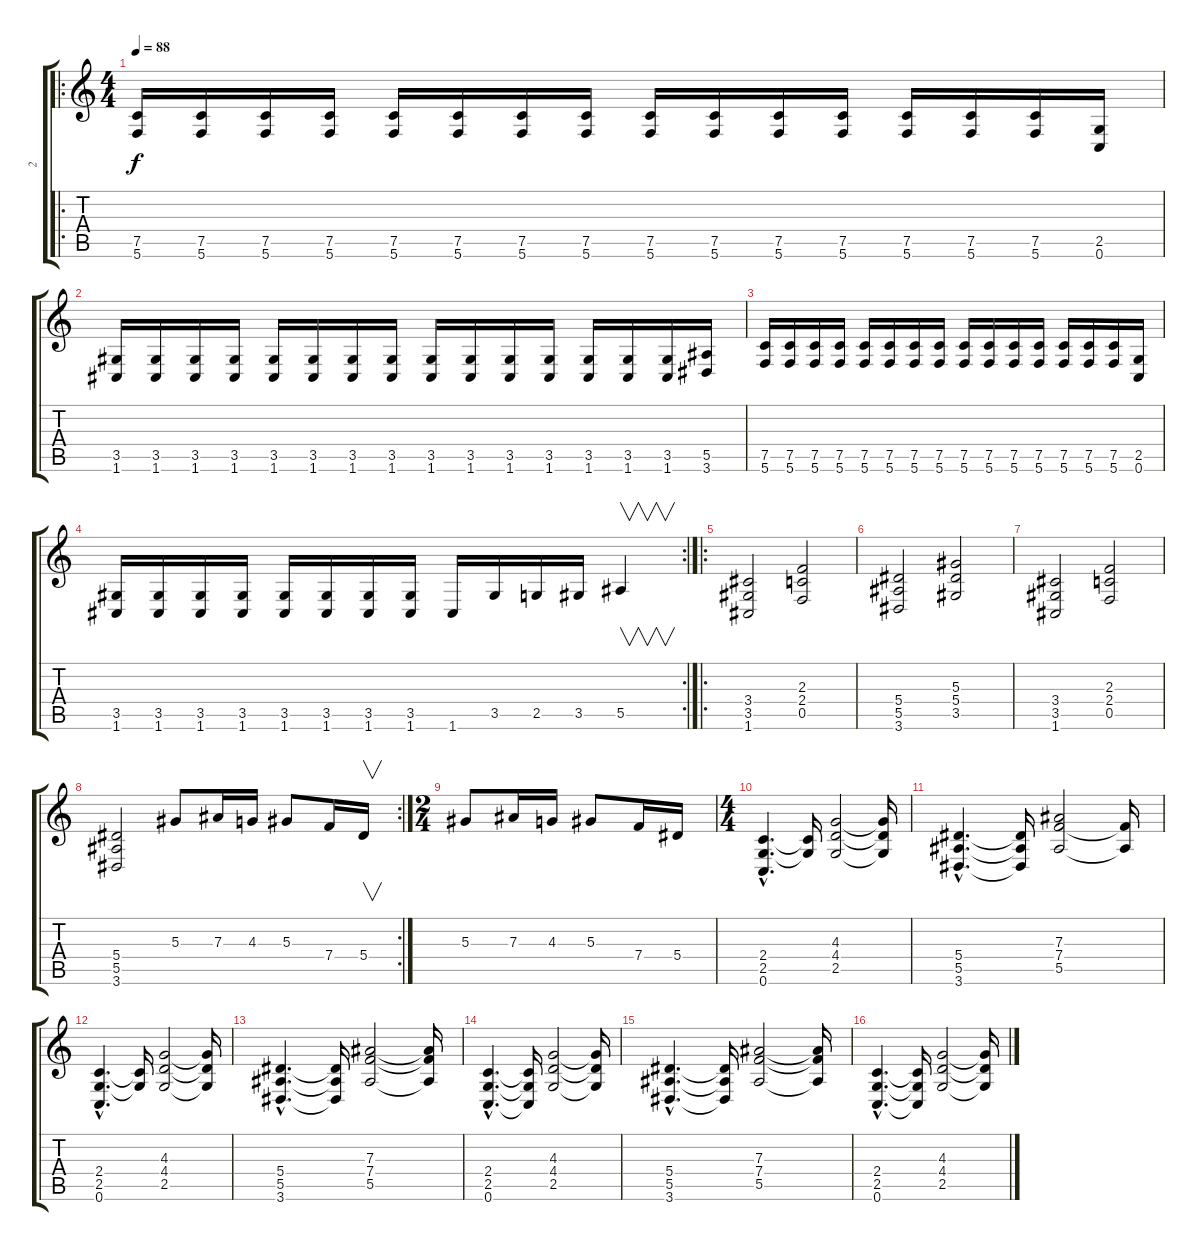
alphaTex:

\track ("2" "2") {instrument distortionguitar}
\staff {score tabs}
\tuning (C4 G3 Eb3 Bb2 F2 C2) {hide}
\ro
\ts (4 4)
\tempo 88
\clef g2
\ks c
(7.5 5.6).16{dy f} (7.5 5.6).16 (7.5 5.6).16 (7.5 5.6).16 (7.5 5.6).16 (7.5 5.6).16 (7.5 5.6).16 (7.5 5.6).16 (7.5 5.6).16 (7.5 5.6).16 (7.5 5.6).16 (7.5 5.6).16 (7.5 5.6).16 (7.5 5.6).16 (7.5 5.6).16 (2.5 0.6).16 |
(3.5 1.6).16 (3.5 1.6).16 (3.5 1.6).16 (3.5 1.6).16 (3.5 1.6).16 (3.5 1.6).16 (3.5 1.6).16 (3.5 1.6).16 (3.5 1.6).16 (3.5 1.6).16 (3.5 1.6).16 (3.5 1.6).16 (3.5 1.6).16 (3.5 1.6).16 (3.5 1.6).16 (5.5 3.6).16 |
(7.5 5.6).16 (7.5 5.6).16 (7.5 5.6).16 (7.5 5.6).16 (7.5 5.6).16 (7.5 5.6).16 (7.5 5.6).16 (7.5 5.6).16 (7.5 5.6).16 (7.5 5.6).16 (7.5 5.6).16 (7.5 5.6).16 (7.5 5.6).16 (7.5 5.6).16 (7.5 5.6).16 (2.5 0.6).16 |
\rc 2
(3.5 1.6).16 (3.5 1.6).16 (3.5 1.6).16 (3.5 1.6).16 (3.5 1.6).16 (3.5 1.6).16 (3.5 1.6).16 (3.5 1.6).16 1.6.16 3.5.16 2.5.16 3.5.16 5.5.4{v} |
\ro
(3.4 3.5 1.6).2{volume 13} (2.3 2.4 0.5).2 |
(5.4 5.5 3.6).2 (5.3 5.4 3.5).2 |
(3.4 3.5 1.6).2 (2.3 2.4 0.5).2 |
\rc 2
(5.4 5.5 3.6).2 5.3.8 7.3.16 4.3.16 5.3.8 7.4.16 5.4.16{v} |
\ts (2 4)
5.3.8 7.3.16 4.3.16 5.3.8 7.4.16 5.4.16 |
\ts (4 4)
(2.4{hac} 2.5{hac} 0.6{hac}).4{d} (2.4{t} 2.5{t}).16 (4.3 4.4 2.5).2 (4.3{t} 4.4{t} 2.5{t}).16 |
(5.4{hac} 5.5{hac} 3.6{hac}).4{d} (5.4{t} 5.5{t} 3.6{t}).16 (7.3 7.4 5.5).2 (7.4{t} 5.5{t}).16 |
(2.4{hac} 2.5{hac} 0.6{hac}).4{d} (2.4{t} 2.5{t}).16 (4.3 4.4 2.5).2 (4.3{t} 4.4{t} 2.5{t}).16 |
(5.4{hac} 5.5{hac} 3.6{hac}).4{d} (5.4{t} 5.5{t} 3.6{t}).16 (7.3 7.4 5.5).2 (7.3{t} 7.4{t} 5.5{t}).16 |
(2.4{hac} 2.5{hac} 0.6{hac}).4{d} (2.4{t} 2.5{t} 0.6{t}).16 (4.3 4.4 2.5).2 (4.3{t} 4.4{t} 2.5{t}).16 |
(5.4{hac} 5.5{hac} 3.6{hac}).4{d} (5.4{t} 5.5{t} 3.6{t}).16 (7.3 7.4 5.5).2 (7.3{t} 7.4{t} 5.5{t}).16 |
(2.4{hac} 2.5{hac} 0.6{hac}).4{d} (2.4{t} 2.5{t} 0.6{t}).16 (4.3 4.4 2.5).2 (4.3{t} 4.4{t} 2.5{t}).16
